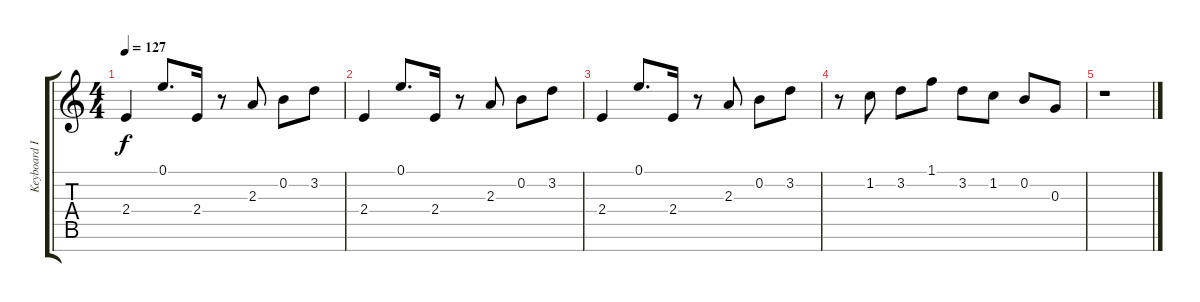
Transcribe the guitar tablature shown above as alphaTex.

\track ("Keyboard I" "Keyboard I") {instrument harmonica}
\staff {score tabs}
\tuning (E5 B4 G4 D4 A3 E3 B2) {hide}
\ts (4 4)
\tempo 127
\clef g2
\ks c
2.4.4{dy f} 0.1.8{d} 2.4.16 r.8 2.3.8 0.2.8 3.2.8 |
2.4.4 0.1.8{d} 2.4.16 r.8 2.3.8 0.2.8 3.2.8 |
2.4.4 0.1.8{d} 2.4.16 r.8 2.3.8 0.2.8 3.2.8 |
r.8 1.2.8 3.2.8 1.1.8 3.2.8 1.2.8 0.2.8 0.3.8 |
r.1
